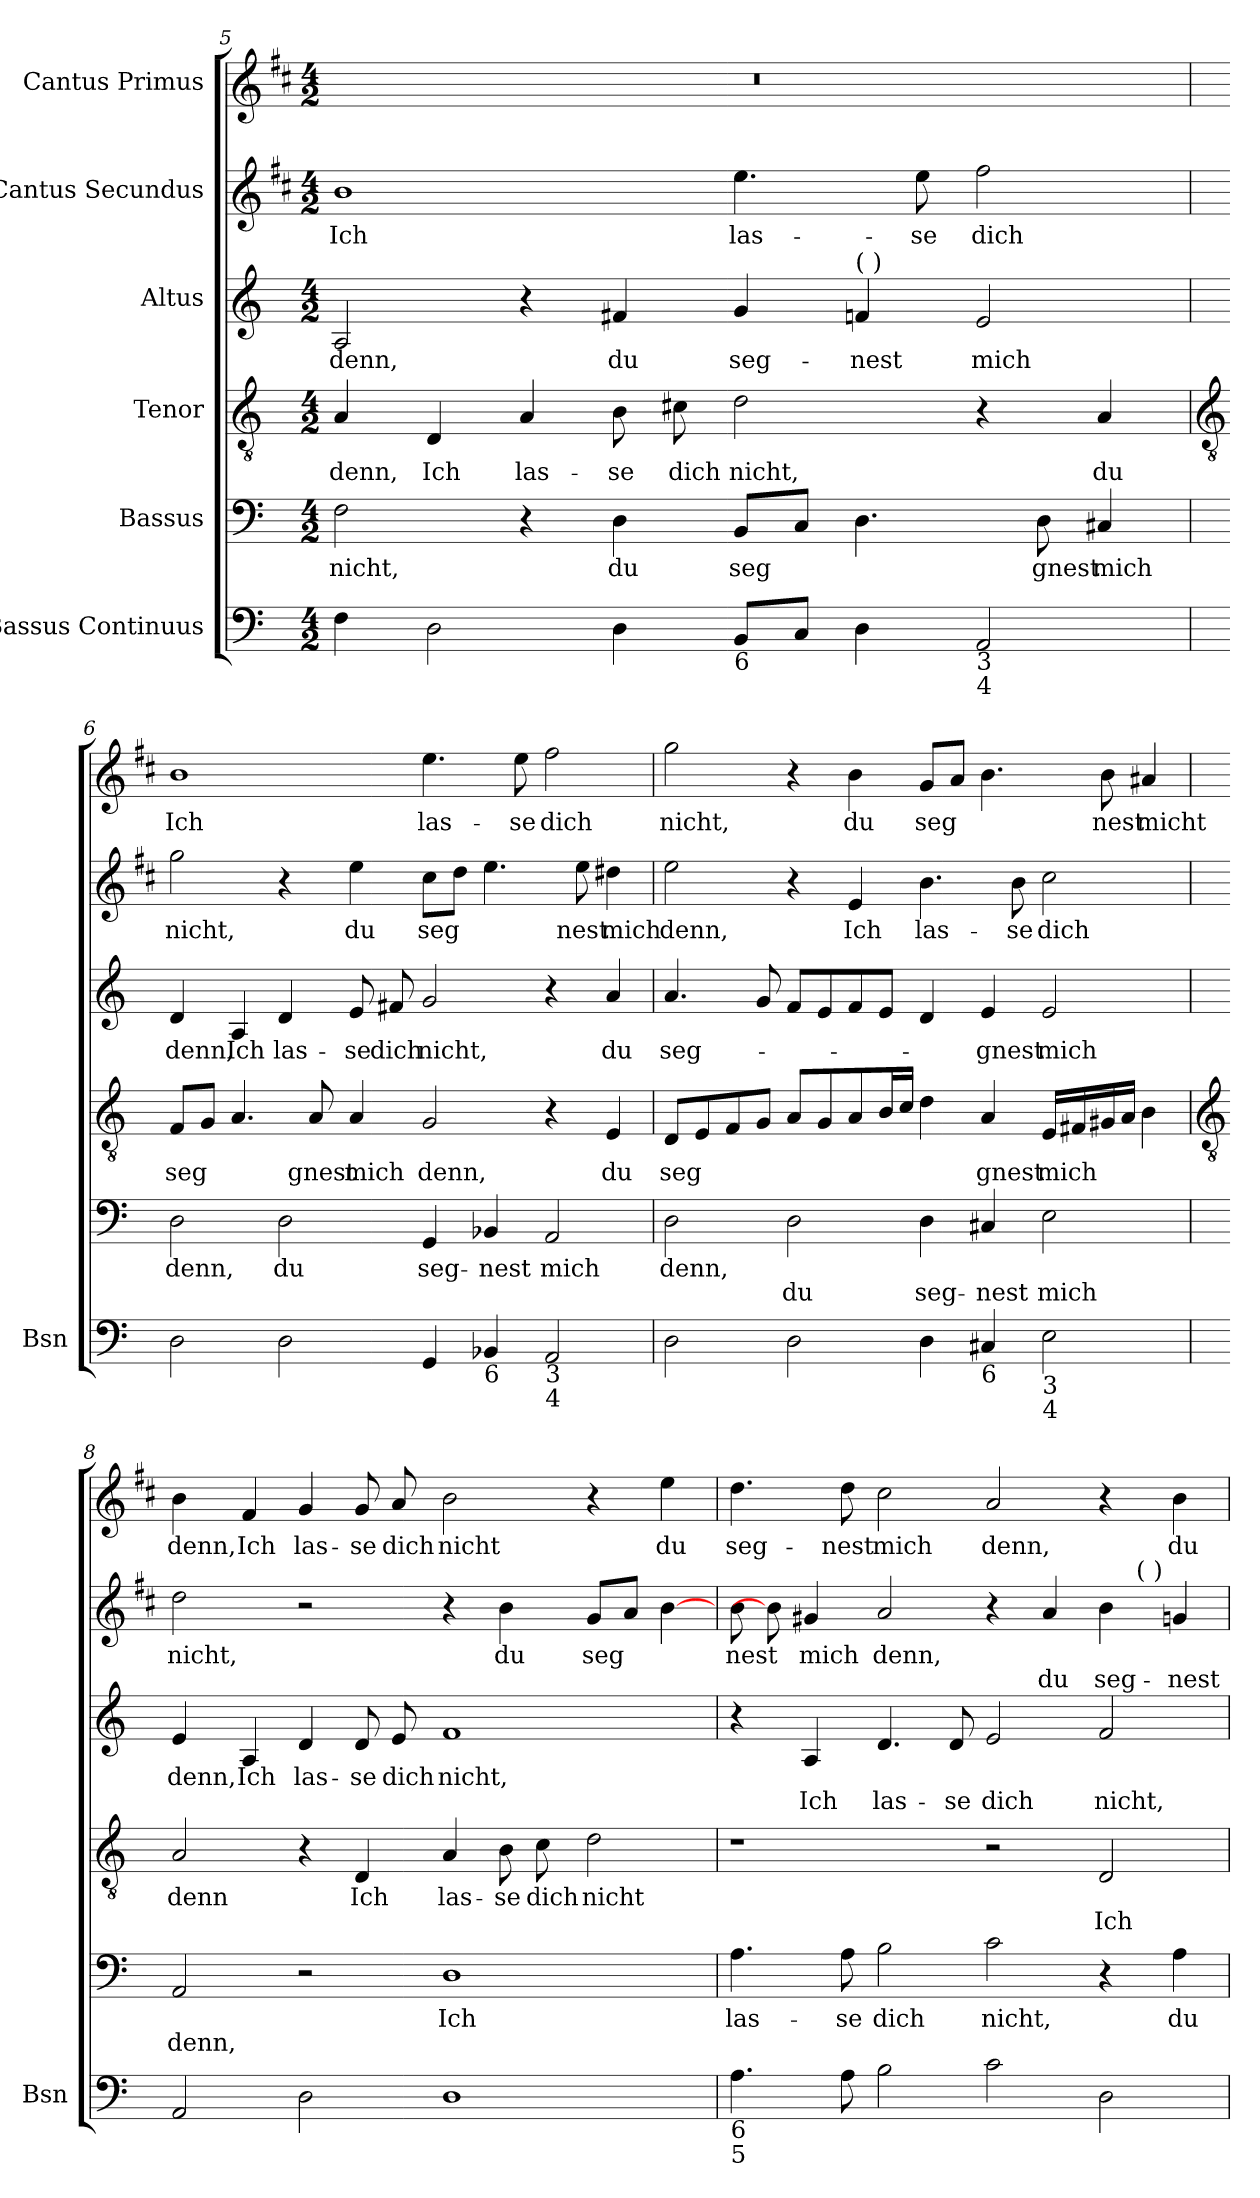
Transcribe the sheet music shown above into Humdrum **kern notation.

**kern	**kern	**text	**text	**kern	**text	**text	**kern	**text	**text	**kern	**text	**text	**kern	**text
*part6	*part5	*part5	*part5	*part4	*part4	*part4	*part3	*part3	*part3	*part2	*part2	*part2	*part1	*part1
*staff6	*staff5	*staff5	*staff5	*staff4	*staff4	*staff4	*staff3	*staff3	*staff3	*staff2	*staff2	*staff2	*staff1	*staff1
*I"Bassus Continuus	*I"Bassus	*	*	*I"Tenor	*	*	*I"Altus	*	*	*I"Cantus Secundus	*	*	*I"Cantus Primus	*
*I'Bsn	*	*	*	*	*	*	*	*	*	*	*	*	*	*
*clefF4	*clefF4	*	*	*clefGv2	*	*	*clefG2	*	*	*clefG2	*	*	*clefG2	*
*	*	*	*	*	*	*	*	*	*	*ITrd1c2	*	*	*ITrd1c2	*
*k[]	*k[]	*	*	*k[]	*	*	*k[]	*	*	*k[]	*	*	*k[]	*
*C:	*C:	*	*	*C:	*	*	*C:	*	*	*C:	*	*	*C:	*
*M4/2	*M4/2	*	*	*M4/2	*	*	*M4/2	*	*	*M4/2	*	*	*M4/2	*
=5	=5	=5	=5	=5	=5	=5	=5	=5	=5	=5	=5	=5	=5	=5
!	!	!LO:LY:b	!	!	!LO:LY:b	!	!	!LO:LY:b	!	!	!LO:LY:b	!	!	!
4F	2F	nicht,	.	4A	denn,	.	2A	denn,	.	1a	Ich	.	0r	.
!	!	!	!	!	!LO:LY:b	!	!	!	!	!	!	!	!	!
2D	.	.	.	4D	Ich	.	.	.	.	.	.	.	.	.
!	!	!	!	!	!LO:LY:b	!	!	!	!	!	!	!	!	!
.	4r	.	.	4A	las-	.	4r	.	.	.	.	.	.	.
!	!	!LO:LY:b	!	!	!LO:LY:b	!	!	!LO:LY:b	!	!	!	!	!	!
4D	4D	du	.	8B	-se	.	4f#X	du	.	.	.	.	.	.
!	!	!	!	!	!LO:LY:b	!	!	!	!	!	!	!	!	!
.	.	.	.	8c#X	dich	.	.	.	.	.	.	.	.	.
!LO:TX:b:t=6	!	!	!	!	!	!	!	!	!	!	!	!	!	!
!	!	!LO:LY:b	!	!	!LO:LY:b	!	!	!LO:LY:b	!	!	!LO:LY:b	!	!	!
8BBL	8BBL	seg	.	2d	nicht,	.	4g	seg-	.	4.dd	las-	.	.	.
8CJ	8CJ	.	.	.	.	.	.	.	.	.	.	.	.	.
!	!	!	!	!	!	!	!LO:TX:a:t=(  )	!	!	!	!	!	!	!
!	!	!	!	!	!	!	!	!LO:LY:b	!	!	!	!	!	!
4D	4.D	.	.	.	.	.	4f	-nest	.	.	.	.	.	.
!	!	!	!	!	!	!	!	!	!	!	!LO:LY:b	!	!	!
.	.	.	.	.	.	.	.	.	.	8dd	-se	.	.	.
!LO:TX:b:t=3	!	!	!	!	!	!	!	!	!	!	!	!	!	!
!LO:TX:b:t=4	!	!	!	!	!	!	!	!	!	!	!	!	!	!
!	!	!	!	!	!	!	!	!LO:LY:b	!	!	!LO:LY:b	!	!	!
2AA	.	.	.	4r	.	.	2e	mich	.	2ee	dich	.	.	.
!	!	!LO:LY:b	!	!	!	!	!	!	!	!	!	!	!	!
.	8D	gnest	.	.	.	.	.	.	.	.	.	.	.	.
!	!	!LO:LY:b	!	!	!LO:LY:b	!	!	!	!	!	!	!	!	!
.	4C#X	mich	.	4A	du	.	.	.	.	.	.	.	.	.
!!LO:LB:g=z
=6	=6	=6	=6	=6	=6	=6	=6	=6	=6	=6	=6	=6	=6	=6
*	*	*	*	*clefGv2	*	*	*	*	*	*	*	*	*	*
!	!	!LO:LY:b	!	!	!LO:LY:b	!	!	!LO:LY:b	!	!	!LO:LY:b	!	!	!LO:LY:b
2D	2D	denn,	.	8FL	seg	.	4d	denn,	.	2ff	nicht,	.	1a	Ich
.	.	.	.	8GJ	.	.	.	.	.	.	.	.	.	.
!	!	!	!	!	!	!	!	!LO:LY:b	!	!	!	!	!	!
.	.	.	.	4.A	.	.	4A	Ich	.	.	.	.	.	.
!	!	!LO:LY:b	!	!	!	!	!	!LO:LY:b	!	!	!	!	!	!
2D	2D	du	.	.	.	.	4d	las-	.	4r	.	.	.	.
!	!	!	!	!	!LO:LY:b	!	!	!	!	!	!	!	!	!
.	.	.	.	8A	gnest	.	.	.	.	.	.	.	.	.
!	!	!	!	!	!LO:LY:b	!	!	!LO:LY:b	!	!	!LO:LY:b	!	!	!
.	.	.	.	4A	mich	.	8e	-se	.	4dd	du	.	.	.
!	!	!	!	!	!	!	!	!LO:LY:b	!	!	!	!	!	!
.	.	.	.	.	.	.	8f#X	dich	.	.	.	.	.	.
!	!	!LO:LY:b	!	!	!LO:LY:b	!	!	!LO:LY:b	!	!	!LO:LY:b	!	!	!LO:LY:b
4GG	4GG	seg-	.	2G	denn,	.	2g	nicht,	.	8bL	seg	.	4.dd	las-
.	.	.	.	.	.	.	.	.	.	8ccJ	.	.	.	.
!LO:TX:b:t=6	!	!	!	!	!	!	!	!	!	!	!	!	!	!
!	!	!LO:LY:b	!	!	!	!	!	!	!	!	!	!	!	!
4BB-X	4BB-X	-nest	.	.	.	.	.	.	.	4.dd	.	.	.	.
!	!	!	!	!	!	!	!	!	!	!	!	!	!	!LO:LY:b
.	.	.	.	.	.	.	.	.	.	.	.	.	8dd	-se
!LO:TX:b:t=3	!	!	!	!	!	!	!	!	!	!	!	!	!	!
!LO:TX:b:t=4	!	!	!	!	!	!	!	!	!	!	!	!	!	!
!	!	!LO:LY:b	!	!	!	!	!	!	!	!	!	!	!	!LO:LY:b
2AA	2AA	mich	.	4r	.	.	4r	.	.	.	.	.	2ee	dich
!	!	!	!	!	!	!	!	!	!	!	!LO:LY:b	!	!	!
.	.	.	.	.	.	.	.	.	.	8dd	nest	.	.	.
!	!	!	!	!	!LO:LY:b	!	!	!LO:LY:b	!	!	!LO:LY:b	!	!	!
.	.	.	.	4E	du	.	4a	du	.	4cc#X	mich	.	.	.
=7	=7	=7	=7	=7	=7	=7	=7	=7	=7	=7	=7	=7	=7	=7
!	!	!LO:LY:b	!	!	!LO:LY:b	!	!	!LO:LY:b	!	!	!LO:LY:b	!	!	!LO:LY:b
2D	2D	denn,	.	8DL	seg	.	4.a	seg-	.	2dd	denn,	.	2ff	nicht,
.	.	.	.	8E	.	.	.	.	.	.	.	.	.	.
.	.	.	.	8F	.	.	.	.	.	.	.	.	.	.
.	.	.	.	8GJ	.	.	8g	.	.	.	.	.	.	.
!	!	!	!LO:LY:b	!	!	!	!	!	!	!	!	!	!	!
2D	2D	.	du	8AL	.	.	8fL	.	.	4r	.	.	4r	.
.	.	.	.	8G	.	.	8e	.	.	.	.	.	.	.
!	!	!	!	!	!	!	!	!	!	!	!LO:LY:b	!	!	!LO:LY:b
.	.	.	.	8A	.	.	8f	.	.	4d	Ich	.	4a	du
.	.	.	.	16BL	.	.	8eJ	.	.	.	.	.	.	.
.	.	.	.	16cJJ	.	.	.	.	.	.	.	.	.	.
!	!	!	!LO:LY:b	!	!	!	!	!	!	!	!LO:LY:b	!	!	!LO:LY:b
4D	4D	.	seg-	4d	.	.	4d	.	.	4.a	las-	.	8fL	seg
.	.	.	.	.	.	.	.	.	.	.	.	.	8gJ	.
!LO:TX:b:t=6	!	!	!	!	!	!	!	!	!	!	!	!	!	!
!	!	!	!LO:LY:b	!	!LO:LY:b	!	!	!LO:LY:b	!	!	!	!	!	!
4C#X	4C#X	.	-nest	4A	gnest	.	4e	-gnest	.	.	.	.	4.a	.
!	!	!	!	!	!	!	!	!	!	!	!LO:LY:b	!	!	!
.	.	.	.	.	.	.	.	.	.	8a	-se	.	.	.
!LO:TX:b:t=3	!	!	!	!	!	!	!	!	!	!	!	!	!	!
!LO:TX:b:t=4	!	!	!	!	!	!	!	!	!	!	!	!	!	!
!	!	!	!LO:LY:b	!	!LO:LY:b	!	!	!LO:LY:b	!	!	!LO:LY:b	!	!	!
2E	2E	.	mich	16ELL	mich	.	2e	mich	.	2b	dich	.	.	.
.	.	.	.	16F#X	.	.	.	.	.	.	.	.	.	.
!	!	!	!	!	!	!	!	!	!	!	!	!	!	!LO:LY:b
.	.	.	.	16G#X	.	.	.	.	.	.	.	.	8a	nest
.	.	.	.	16AJJ	.	.	.	.	.	.	.	.	.	.
!	!	!	!	!	!	!	!	!	!	!	!	!	!	!LO:LY:b
.	.	.	.	4B	.	.	.	.	.	.	.	.	4g#X	micht
!!LO:LB:g=z
=8	=8	=8	=8	=8	=8	=8	=8	=8	=8	=8	=8	=8	=8	=8
*	*	*	*	*clefGv2	*	*	*	*	*	*	*	*	*	*
!	!	!	!LO:LY:b	!	!LO:LY:b	!	!	!LO:LY:b	!	!	!LO:LY:b	!	!	!LO:LY:b
2AA	2AA	.	denn,	2A	denn	.	4e	denn,	.	2cc	nicht,	.	4a	denn,
!	!	!	!	!	!	!	!	!LO:LY:b	!	!	!	!	!	!LO:LY:b
.	.	.	.	.	.	.	4A	Ich	.	.	.	.	4e	Ich
!	!	!	!	!	!	!	!	!LO:LY:b	!	!	!	!	!	!LO:LY:b
2D	2r	.	.	4r	.	.	4d	las-	.	2r	.	.	4f	las-
!	!	!	!	!	!LO:LY:b	!	!	!LO:LY:b	!	!	!	!	!	!LO:LY:b
.	.	.	.	4D	Ich	.	8d	-se	.	.	.	.	8f	-se
!	!	!	!	!	!	!	!	!LO:LY:b	!	!	!	!	!	!LO:LY:b
.	.	.	.	.	.	.	8e	dich	.	.	.	.	8g	dich
!	!	!LO:LY:b	!	!	!LO:LY:b	!	!	!LO:LY:b	!	!	!	!	!	!LO:LY:b
1D	1D	Ich	.	4A	las-	.	1f	nicht,	.	4r	.	.	2a	nicht
!	!	!	!	!	!LO:LY:b	!	!	!	!	!	!LO:LY:b	!	!	!
.	.	.	.	8B	-se	.	.	.	.	4a	du	.	.	.
!	!	!	!	!	!LO:LY:b	!	!	!	!	!	!	!	!	!
.	.	.	.	8c	dich	.	.	.	.	.	.	.	.	.
!	!	!	!	!	!LO:LY:b	!	!	!	!	!	!LO:LY:b	!	!	!
.	.	.	.	2d	nicht	.	.	.	.	8fL	seg	.	4r	.
.	.	.	.	.	.	.	.	.	.	8gJ	.	.	.	.
!	!	!	!	!	!	!	!	!	!	!	!	!	!	!LO:LY:b
.	.	.	.	.	.	.	.	.	.	[4a	.	.	4dd	du
=9	=9	=9	=9	=9	=9	=9	=9	=9	=9	=9	=9	=9	=9	=9
!LO:TX:b:t=6	!	!	!	!	!	!	!	!	!	!	!	!	!	!
!LO:TX:b:t=5	!	!	!	!	!	!	!	!	!	!	!	!	!	!
!	!	!LO:LY:b	!	!	!	!	!	!	!	!	!LO:LY:b	!	!	!LO:LY:b
*	*	*	*	*	*	*	*	*	*	*^	*	*	*	*
4.A	4.A	las-	.	1r	.	.	4r	.	.	8a	1ryy	nest	.	4.cc	seg-
.	.	.	.	.	.	.	.	.	.	8a]	.	.	.	.	.
!	!	!	!	!	!	!	!	!	!LO:LY:b	!	!	!LO:LY:b	!	!	!
.	.	.	.	.	.	.	4A	.	Ich	4f#X	.	mich	.	.	.
!	!	!LO:LY:b	!	!	!	!	!	!	!	!	!	!	!	!	!LO:LY:b
8A	8A	-se	.	.	.	.	.	.	.	.	.	.	.	8cc	-nest
!	!	!LO:LY:b	!	!	!	!	!	!	!LO:LY:b	!	!	!LO:LY:b	!	!	!LO:LY:b
2B	2B	dich	.	.	.	.	4.d	.	las-	2g	.	denn,	.	2b	mich
!	!	!	!	!	!	!	!	!	!LO:LY:b	!	!	!	!	!	!
.	.	.	.	.	.	.	8d	.	-se	.	.	.	.	.	.
!	!	!LO:LY:b	!	!	!	!	!	!	!LO:LY:b	!	!	!	!	!	!LO:LY:b
2c	2c	nicht,	.	2r	.	.	2e	.	dich	4r	2ryy	.	.	2g	denn,
!	!	!	!	!	!	!	!	!	!	!	!	!	!LO:LY:b	!	!
.	.	.	.	.	.	.	.	.	.	4g	.	.	du	.	.
!	!	!	!	!	!	!LO:LY:b	!	!	!LO:LY:b	!	!	!	!LO:LY:b	!	!
2D	4r	.	.	2D	.	Ich	2f	.	nicht,	4a	8ryy	.	seg-	4r	.
!	!	!	!	!	!	!	!	!	!	!	!LO:TX:a:t=(  )	!	!	!	!
.	.	.	.	.	.	.	.	.	.	.	4.ryy	.	.	.	.
!	!	!LO:LY:b	!	!	!	!	!	!	!	!	!	!	!LO:LY:b	!	!LO:LY:b
.	4A	du	.	.	.	.	.	.	.	4f	.	.	-nest	4a	du
*	*	*	*	*	*	*	*	*	*	*v	*v	*	*	*	*
=	=	=	=	=	=	=	=	=	=	=	=	=	=	=
*-	*-	*-	*-	*-	*-	*-	*-	*-	*-	*-	*-	*-	*-	*-
